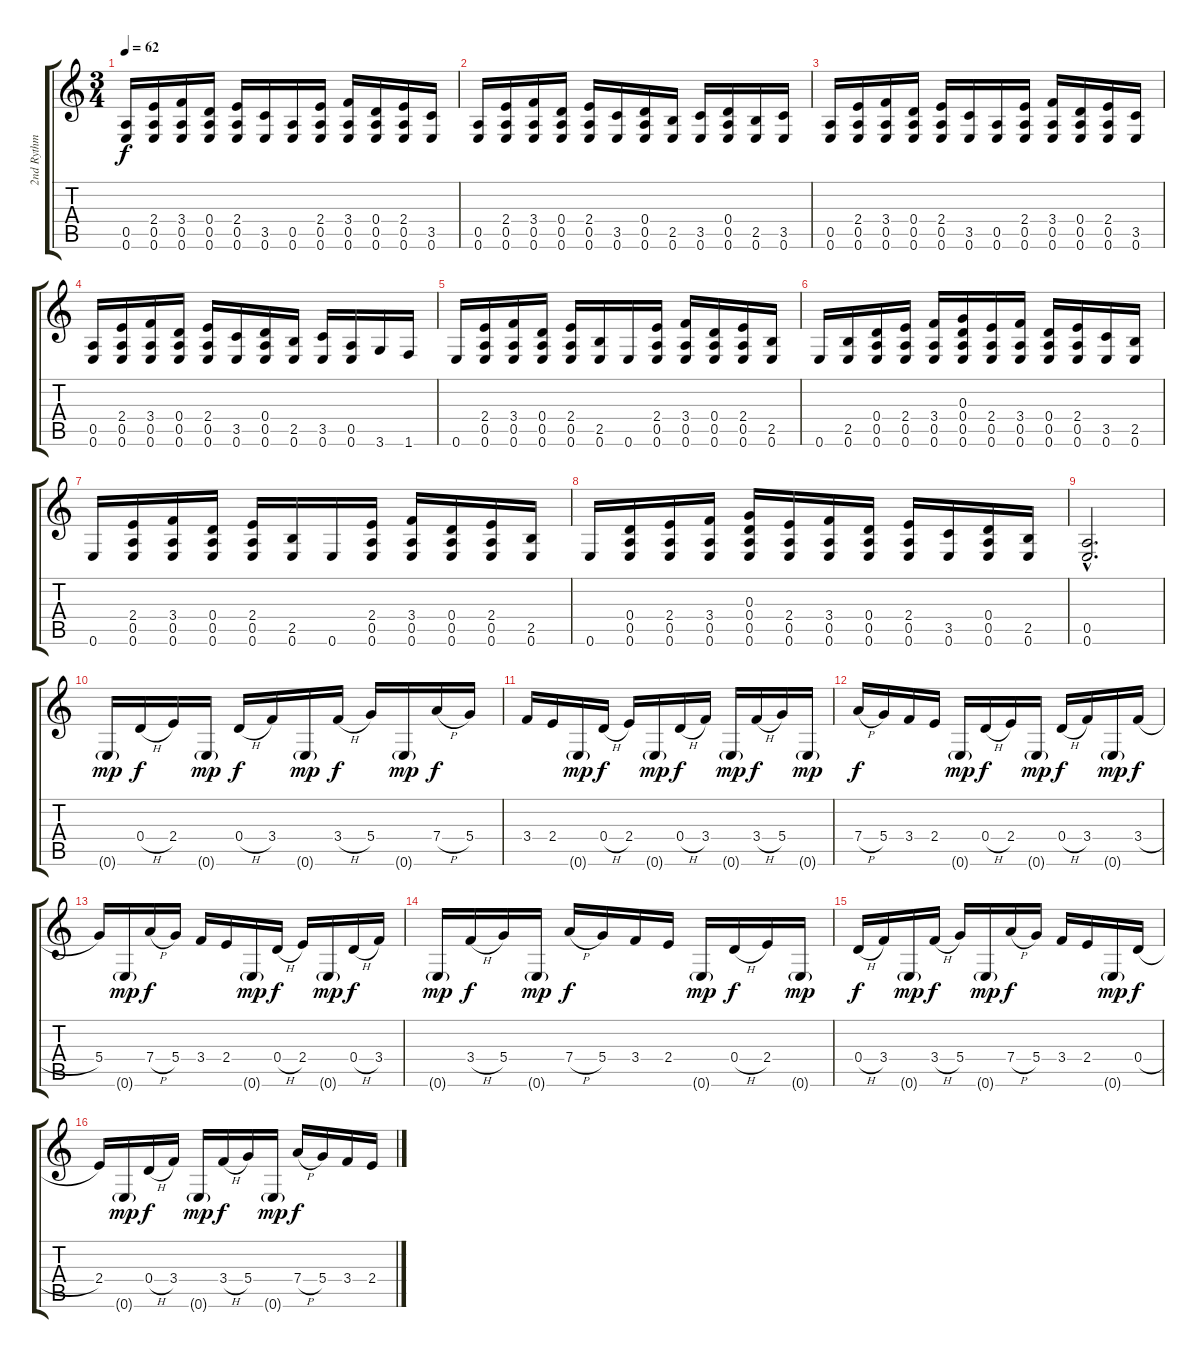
\track ("2nd Rythm guitar" "2nd Rythm ") {instrument overdrivenguitar}
\staff {score tabs}
\tuning (E4 B3 G3 D3 A2 E2) {hide}
\ts (3 4)
\tempo 62
\clef g2
\ks c
(0.5 0.6).16{dy f instrument overdrivenguitar} (2.4 0.5 0.6).16 (3.4 0.5 0.6).16 (0.4 0.5 0.6).16 (2.4 0.5 0.6).16 (3.5 0.6).16 (0.5 0.6).16 (2.4 0.5 0.6).16 (3.4 0.5 0.6).16 (0.4 0.5 0.6).16 (2.4 0.5 0.6).16 (3.5 0.6).16 |
(0.5 0.6).16 (2.4 0.5 0.6).16 (3.4 0.5 0.6).16 (0.4 0.5 0.6).16 (2.4 0.5 0.6).16 (3.5 0.6).16 (0.4 0.5 0.6).16 (2.5 0.6).16 (3.5 0.6).16 (0.4 0.5 0.6).16 (2.5 0.6).16 (3.5 0.6).16 |
(0.5 0.6).16 (2.4 0.5 0.6).16 (3.4 0.5 0.6).16 (0.4 0.5 0.6).16 (2.4 0.5 0.6).16 (3.5 0.6).16 (0.5 0.6).16 (2.4 0.5 0.6).16 (3.4 0.5 0.6).16 (0.4 0.5 0.6).16 (2.4 0.5 0.6).16 (3.5 0.6).16 |
(0.5 0.6).16 (2.4 0.5 0.6).16 (3.4 0.5 0.6).16 (0.4 0.5 0.6).16 (2.4 0.5 0.6).16 (3.5 0.6).16 (0.4 0.5 0.6).16 (2.5 0.6).16 (3.5 0.6).16 (0.5 0.6).16 3.6.16 1.6.16 |
0.6.16 (2.4 0.5 0.6).16 (3.4 0.5 0.6).16 (0.4 0.5 0.6).16 (2.4 0.5 0.6).16 (2.5 0.6).16 0.6.16 (2.4 0.5 0.6).16 (3.4 0.5 0.6).16 (0.4 0.5 0.6).16 (2.4 0.5 0.6).16 (2.5 0.6).16 |
0.6.16 (2.5 0.6).16 (0.4 0.5 0.6).16 (2.4 0.5 0.6).16 (3.4 0.5 0.6).16 (0.3 0.4 0.5 0.6).16 (2.4 0.5 0.6).16 (3.4 0.5 0.6).16 (0.4 0.5 0.6).16 (2.4 0.5 0.6).16 (3.5 0.6).16 (2.5 0.6).16 |
0.6.16 (2.4 0.5 0.6).16 (3.4 0.5 0.6).16 (0.4 0.5 0.6).16 (2.4 0.5 0.6).16 (2.5 0.6).16 0.6.16 (2.4 0.5 0.6).16 (3.4 0.5 0.6).16 (0.4 0.5 0.6).16 (2.4 0.5 0.6).16 (2.5 0.6).16 |
0.6.16 (0.4 0.5 0.6).16 (2.4 0.5 0.6).16 (3.4 0.5 0.6).16 (0.3 0.4 0.5 0.6).16 (2.4 0.5 0.6).16 (3.4 0.5 0.6).16 (0.4 0.5 0.6).16 (2.4 0.5 0.6).16 (3.5 0.6).16 (0.4 0.5 0.6).16 (2.5 0.6).16 |
(0.5{hac} 0.6{hac}).2{d} |
0.6{g}.16{dy mp} 0.4{h}.16{dy f} 2.4.16 0.6{g}.16{dy mp} 0.4{h}.16{dy f} 3.4.16 0.6{g}.16{dy mp} 3.4{h}.16{dy f} 5.4.16 0.6{g}.16{dy mp} 7.4{h}.16{dy f} 5.4.16 |
3.4.16 2.4.16 0.6{g}.16{dy mp} 0.4{h}.16{dy f} 2.4.16 0.6{g}.16{dy mp} 0.4{h}.16{dy f} 3.4.16 0.6{g}.16{dy mp} 3.4{h}.16{dy f} 5.4.16 0.6{g}.16{dy mp} |
7.4{h}.16{dy f} 5.4.16 3.4.16 2.4.16 0.6{g}.16{dy mp} 0.4{h}.16{dy f} 2.4.16 0.6{g}.16{dy mp} 0.4{h}.16{dy f} 3.4.16 0.6{g}.16{dy mp} 3.4{h}.16{dy f} |
5.4.16 0.6{g}.16{dy mp} 7.4{h}.16{dy f} 5.4.16 3.4.16 2.4.16 0.6{g}.16{dy mp} 0.4{h}.16{dy f} 2.4.16 0.6{g}.16{dy mp} 0.4{h}.16{dy f} 3.4.16 |
0.6{g}.16{dy mp} 3.4{h}.16{dy f} 5.4.16 0.6{g}.16{dy mp} 7.4{h}.16{dy f} 5.4.16 3.4.16 2.4.16 0.6{g}.16{dy mp} 0.4{h}.16{dy f} 2.4.16 0.6{g}.16{dy mp} |
0.4{h}.16{dy f} 3.4.16 0.6{g}.16{dy mp} 3.4{h}.16{dy f} 5.4.16 0.6{g}.16{dy mp} 7.4{h}.16{dy f} 5.4.16 3.4.16 2.4.16 0.6{g}.16{dy mp} 0.4{h}.16{dy f} |
2.4.16 0.6{g}.16{dy mp} 0.4{h}.16{dy f} 3.4.16 0.6{g}.16{dy mp} 3.4{h}.16{dy f} 5.4.16 0.6{g}.16{dy mp} 7.4{h}.16{dy f} 5.4.16 3.4.16 2.4.16
